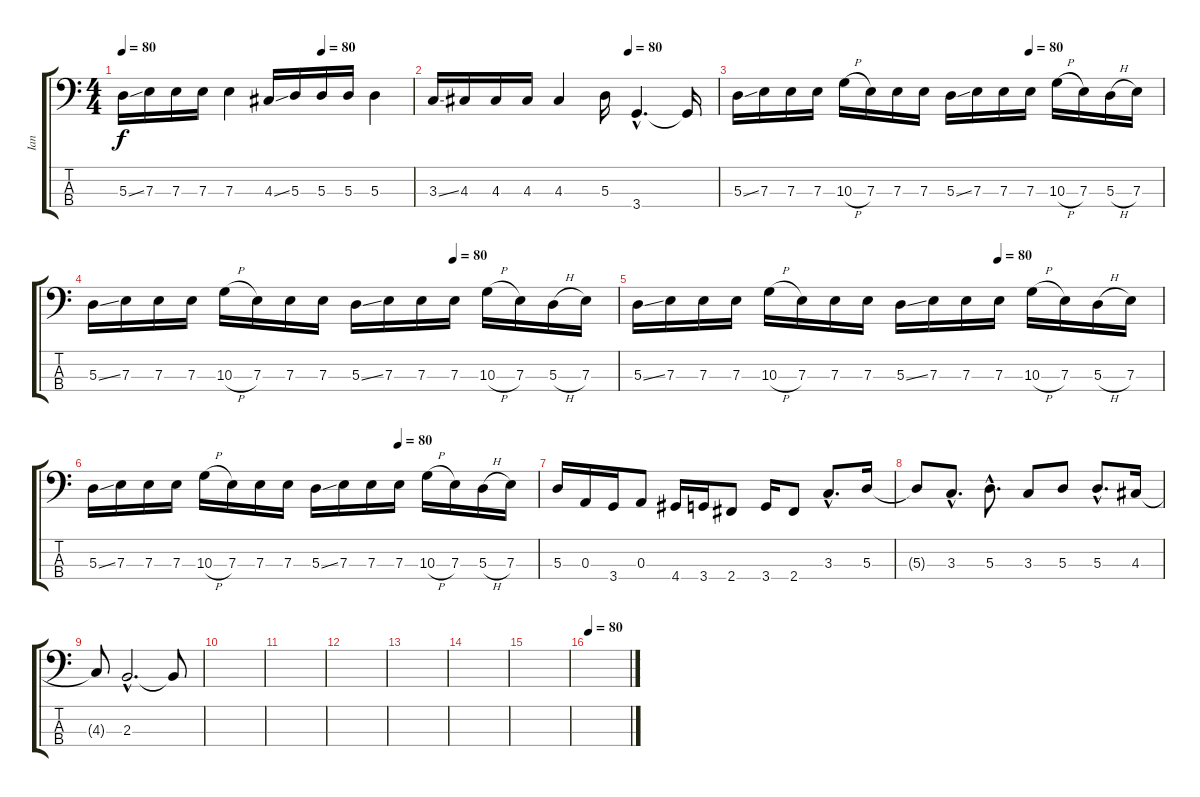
\track ("Ian" "Ian") {instrument electricbassfinger}
\staff {score tabs}
\tuning (G2 D2 A1 E1) {hide}
\ts (4 4)
\tempo 80
\tempo (80 0.6875)
\clef f4
\ks c
5.3{ss}.16{dy f} 7.3.16 7.3.16 7.3.16 7.3.4 4.3{ss}.16 5.3.16 5.3.16 5.3.16 5.3.4 |
\tempo (80 0.6875)
3.3{ss}.16 4.3.16 4.3.16 4.3.16 4.3.4 5.3.16 3.4{hac}.4{d} 3.4{t}.16 |
\tempo (80 0.6875)
5.3{ss}.16 7.3.16 7.3.16 7.3.16 10.3{h}.16 7.3.16 7.3.16 7.3.16 5.3{ss}.16 7.3.16 7.3.16 7.3.16 10.3{h}.16 7.3.16 5.3{h}.16 7.3.16 |
\tempo (80 0.6875)
5.3{ss}.16 7.3.16 7.3.16 7.3.16 10.3{h}.16 7.3.16 7.3.16 7.3.16 5.3{ss}.16 7.3.16 7.3.16 7.3.16 10.3{h}.16 7.3.16 5.3{h}.16 7.3.16 |
\tempo (80 0.6875)
5.3{ss}.16 7.3.16 7.3.16 7.3.16 10.3{h}.16 7.3.16 7.3.16 7.3.16 5.3{ss}.16 7.3.16 7.3.16 7.3.16 10.3{h}.16 7.3.16 5.3{h}.16 7.3.16 |
\tempo (80 0.6875)
5.3{ss}.16 7.3.16 7.3.16 7.3.16 10.3{h}.16 7.3.16 7.3.16 7.3.16 5.3{ss}.16 7.3.16 7.3.16 7.3.16 10.3{h}.16 7.3.16 5.3{h}.16 7.3.16 |
5.3.16 0.3.16 3.4.16 0.3.8 4.4.16 3.4.16 2.4.8 3.4.16 2.4.8 3.3{hac}.8{d} 5.3.16 |
5.3{t}.8 3.3{hac}.8{d} 5.3{hac}.8{d} 3.3.8 5.3.8 5.3{hac}.8{d} 4.3.16 |
4.3{t}.8 2.3{hac}.2{d} 2.3{t}.8 |
|
|
|
|
|
|
\tempo 80
